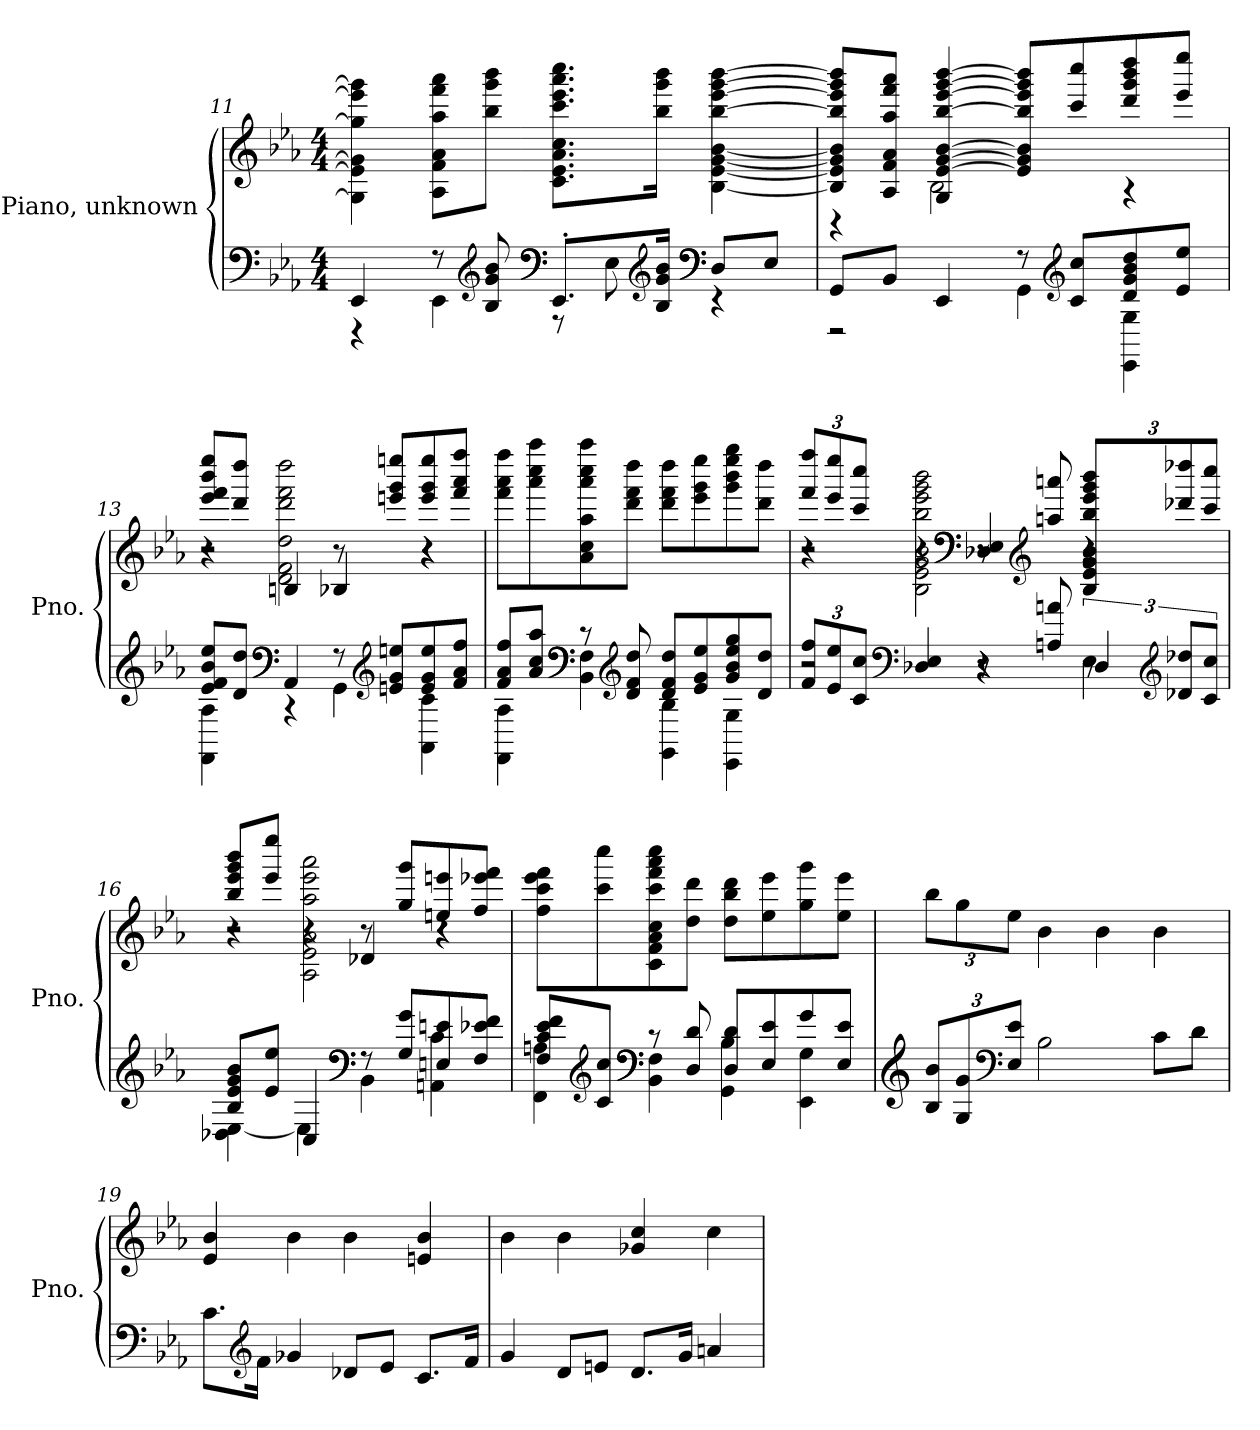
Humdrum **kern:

**kern	**kern
*part1	*part1
*staff2	*staff1
*I"Piano, unknown	*
*I'Pno.	*
*clefF4	*clefG2
*k[b-e-a-]	*k[b-e-a-]
*M4/4	*M4/4
=11	=11
*^	*
4EE-/	4r	4G\] 4e-\] 4g\] 4gg\] 4eee-\] 4ggg\]
8r	4EE-\	8A-\ 8f\ 8a-\ 8aa-\ 8fff\ 8aaa-\L
*clefG2	*	*
8B-/ 8g/ 8b-/	.	8bb-\ 8ggg\ 8bbb-\J
*clefF4	*	*
8.EE-'/L	8r	8.c\ 8.e-\ 8.a-\ 8.cc\ 8.ccc\ 8.eee-\ 8.aaa-\ 8.cccc\L
.	8E-\	.
*clefG2	*	*
16B-/ 16g/ 16b-/Jk	.	16bb-\ 16ggg\ 16bbb-\Jk
*clefF4	*	*
8D/L	4r	[4B-\ [4e-\ [4g\ [4b-\ [4bb-\ [4eee-\ [4ggg\ [4bbb-\
8E-/J	.	.
!!LO:LB:g=z
=12	=12	=12
*	*	*^
8GG/L	2r	8B-/] 8e-/] 8g/] 8b-/] 8bb-/] 8eee-/] 8ggg/] 8bbb-/]L	4r
8BB-/J	.	8A-/ 8f/ 8a-/ 8aa-/ 8fff/ 8aaa-/J	.
4EE-/	.	4G/ [4e-/ [4g/ [4b-/ [4bb-/ [4eee-/ [4ggg/ [4bbb-/	2B-\
8r	4GG\	8e-/] 8g/] 8b-/] 8bb-/] 8eee-/] 8ggg/] 8bbb-/]L	.
*clefG2	*	*	*
8c/ 8cc/L	.	8ccc/ 8cccc/	.
8d/ 8g/ 8b-/ 8dd/	4EE-\ 4G\	8ddd/ 8ggg/ 8bbb-/ 8dddd/	4r
8e-/ 8ee-/J	.	8eee-/ 8eeee-/J	.
=13	=13	=13	=13
*	*	*	*^
8e-/ 8f/ 8b-/ 8ee-/L	4FF\ 4A-\	8eee-/ 8fff/ 8bbb-/ 8eeee-/L	4r	2r
8d/ 8dd/J	.	8ddd/ 8dddd/J	.	.
*clefF4	*	*	*	*
4AA-/	4r	4Bn/	2d\ 2f\ 2dd\ 2ddd\ 2fff\ 2dddd\	.
8r	4GG\	8r	.	4B-X/
*clefG2	*	*	*	*
8en/ 8g/ 8een/L	.	8eeen/ 8ggg/ 8eeeen/L	.	.
8e/ 8g/ 8ee/	4AA-\ 4c\	8eee/ 8ggg/ 8eeee/	4r	4r
8f/ 8a-/ 8ff/J	.	8fff/ 8aaa-/ 8ffff/J	.	.
*	*	*v	*v	*v
=14	=14	=14
8f/ 8a-/ 8ff/L	4FF\ 4A-\	8fff\ 8aaa-\ 8ffff\L
8a-/ 8cc/ 8aa-/J	.	8aaa-\ 8cccc\ 8aaaa-\
*clefF4	*	*
8r	4BB-\ 4F\	8a-\ 8cc\ 8aa-\ 8aaa-\ 8cccc\ 8aaaa-\
*clefG2	*	*
8d/ 8f/ 8dd/	.	8ddd\ 8fff\ 8dddd\J
8d/ 8f/ 8dd/L	4GG\ 4B-\	8ddd\ 8fff\ 8dddd\L
8e-/ 8g/ 8ee-/	.	8eee-\ 8ggg\ 8eeee-\
8g/ 8b-/ 8ee-/ 8gg/	4EE-\ 4G\	8ggg\ 8bbb-\ 8eeee-\ 8gggg\
8d/ 8dd/J	.	8ddd\ 8dddd\J
*v	*v	*
!!LO:LB:g=z
=15	=15
*Xbrackettup	*Xbrackettup
*^	*^
*	*^	*	*^
12f/ 12ff/L	2r	2r	12fff/ 12ffff/L	4r	2r
12e-/ 12ee-/	.	.	12eee-/ 12eeee-/	.	.
12c/ 12cc/J	.	.	12ccc/ 12cccc/J	.	.
*clefF4	*	*	*	*	*
4D-X/ 4E-/	.	.	4r	2B-\ 2e-\ 2g\ 2b-\ 2bb-\ 2eee-\ 2ggg\ 2bbb-\	.
*	*	*	*clefF4	*	*
8r	4r	4r	8r	.	4D-X/ 4E-/
*	*	*	*clefG2	*	*
8An/ 8an/	.	.	8aan/ 8aaan/	.	.
*brackettup	*	*	*	*	*
12r	4E-\	4D-/	12B-/ 12e-/ 12g/ 12b-/ 12bb-/ 12eee-/ 12ggg/ 12bbb-/L	4r	4r
*clefG2	*	*	*	*	*
12d-X/ 12dd-X/L	.	.	12ddd-X/ 12dddd-X/	.	.
12c/ 12cc/J	.	.	12ccc/ 12cccc/J	.	.
*	*v	*v	*	*	*
=16	=16	=16	=16	=16
8B-/ 8e-/ 8g/ 8b-/L	4D-X\ [4E-\	8bb-/ 8eee-/ 8ggg/ 8bbb-/L	4r	2r
8e-/ 8ee-/J	.	8eee-/ 8eeee-/J	.	.
4C/	4E-\]	4r	2A-\ 2e-\ 2a-\ 2aa-\ 2eee-\ 2aaa-\	.
*clefF4	*	*	*	*
8r	4BB-\	8r	.	4d-X/
8G/ 8g/L	.	8gg/ 8ggg/L	.	.
8En/ 8en/	4AAn\ 4c\	8een/ 8eeen/	4r	4r
8F/ 8e-X/ 8f/J	.	8ff/ 8eee-X/ 8fff/J	.	.
*	*	*v	*v	*v
!!LO:LB:g=z
=17	=17	=17
8F/ 8c/ 8e-/ 8f/L	4FF\ 4An\	8ff\ 8ccc\ 8eee-\ 8fff\L
*clefG2	*	*
8c/ 8cc/J	.	8ccc\ 8cccc\
*clefF4	*	*
8r	4BB-\ 4F\	8c\ 8f\ 8a-\ 8cc\ 8ccc\ 8fff\ 8aaa-\ 8cccc\
8D/ 8d/	.	8dd\ 8ddd\J
8D/ 8d/L	4GG\ 4B-\	8dd\ 8bb-\ 8ddd\L
8E-/ 8e-/	.	8ee-\ 8eee-\
8g/	4EE-\ 4G\	8gg\ 8ggg\
8E-/ 8e-/J	.	8ee-\ 8eee-\J
*v	*v	*
=18	=18
*clefG2	*
*Xbrackettup	*
12B-/ 12b-/L	12bb-\L
12G/ 12g/	12gg\
*clefF4	*
12E-/ 12e-/J	12ee-\J
2B-\	4b-\
.	4b-\
8c\L	4b-\
8d\J	.
=19	=19
8.c\L	4e-/ 4b-/
*clefG2	*
16f\Jk	.
4g-X/	4b-\
8d-X/L	4b-\
8e-/J	.
8.c/L	4en/ 4b-/
16f/Jk	.
!!LO:PB:g=z
=20	=20
4g/	4b-\
8d/L	4b-\
8en/J	.
8.d/L	4g-X/ 4cc/
16g/Jk	.
4an/	4cc\
=	=
*-	*-
